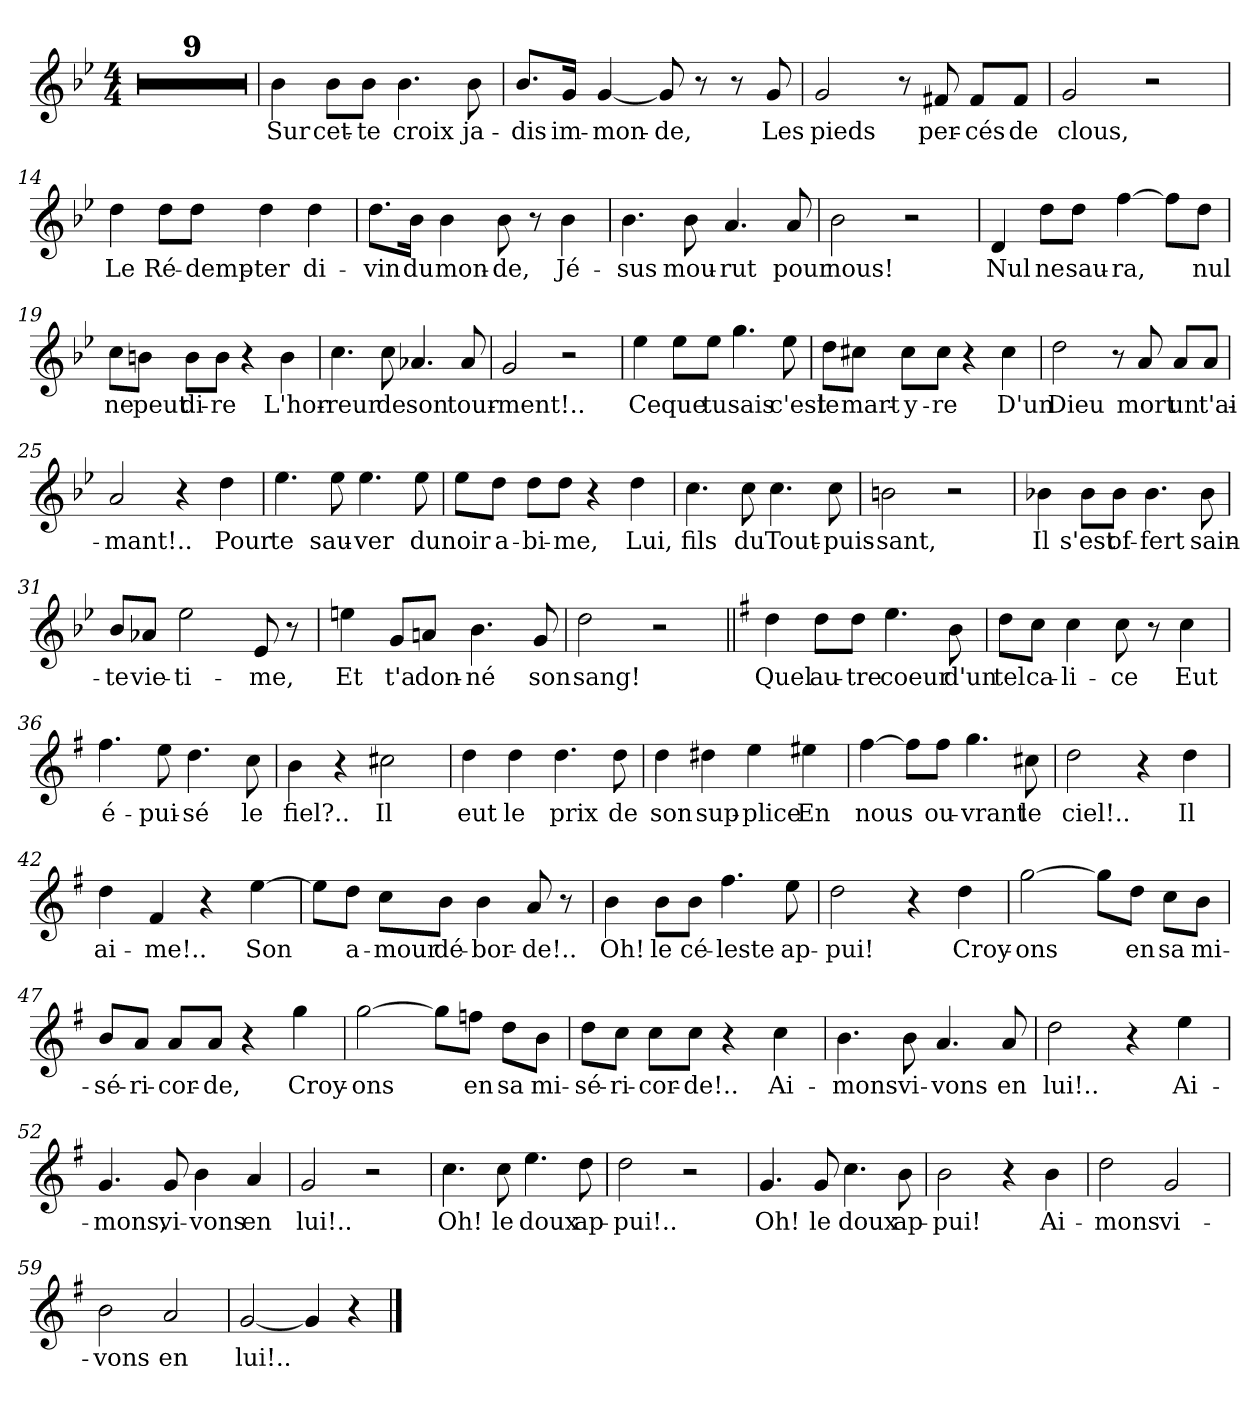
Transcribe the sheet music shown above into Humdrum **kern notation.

**kern	**text
*part1	*part1
*staff1	*staff1
*clefG2	*
*k[b-e-]	*
*M4/4	*
=1	=1
1r	.
=2	=2
1r	.
=3	=3
1r	.
=4	=4
1r	.
=5	=5
1r	.
=6	=6
1r	.
=7	=7
1r	.
=8	=8
1r	.
=9	=9
1r	.
=10	=10
!	!LO:LY:b
4b-\	Sur
!	!LO:LY:b
8b-\L	cet-
!	!LO:LY:b
8b-\J	-te
!	!LO:LY:b
4.b-\	croix
!	!LO:LY:b
8b-\	ja-
=11	=11
!	!LO:LY:b
8.b-/L	-dis
!	!LO:LY:b
16g/Jk	im-
!	!LO:LY:b
[4g/	-mon-
!	!LO:LY:b
8g/]	-de,
8r	.
8r	.
!	!LO:LY:b
8g/	Les
=12	=12
!	!LO:LY:b
2g/	pieds
8r	.
!	!LO:LY:b
8f#X/	per-
!	!LO:LY:b
8f#/L	cés
!	!LO:LY:b
8f#/J	de
!!LO:LB:g=z
=13	=13
!	!LO:LY:b
2g/	clous,
2r	.
=14	=14
!	!LO:LY:b
4dd\	Le
!	!LO:LY:b
8dd\L	Ré-
!	!LO:LY:b
8dd\J	-demp-
!	!LO:LY:b
4dd\	-ter
!	!LO:LY:b
4dd\	di-
=15	=15
!	!LO:LY:b
8.dd\L	-vin
!	!LO:LY:b
16b-\Jk	du
!	!LO:LY:b
4b-\	mon-
!	!LO:LY:b
8b-\	-de,
8r	.
!	!LO:LY:b
4b-\	Jé-
=16	=16
!	!LO:LY:b
4.b-\	-sus
!	!LO:LY:b
8b-\	mou-
!	!LO:LY:b
4.a/	-rut
!	!LO:LY:b
8a/	pour
=17	=17
!	!LO:LY:b
2b-\	nous!
2r	.
=18	=18
!	!LO:LY:b
4d/	Nul
!	!LO:LY:b
8dd\L	ne
!	!LO:LY:b
8dd\J	sau-
!	!LO:LY:b
[4ff\	-ra,
8ff\L]	.
!	!LO:LY:b
8dd\J	nul
=19	=19
!	!LO:LY:b
8cc\L	ne
!	!LO:LY:b
8bn\J	peut
!	!LO:LY:b
8b\L	di-
!	!LO:LY:b
8b\J	-re
4r	.
!	!LO:LY:b
4b\	L'hor-
!!LO:LB:g=z
=20	=20
!	!LO:LY:b
4.cc\	-reur
!	!LO:LY:b
8cc\	de
!	!LO:LY:b
4.a-X/	son
!	!LO:LY:b
8a-/	tour-
=21	=21
!	!LO:LY:b
2g/	-ment!..
2r	.
=22	=22
!	!LO:LY:b
4ee-\	Ce
!	!LO:LY:b
8ee-\L	que
!	!LO:LY:b
8ee-\J	tu
!	!LO:LY:b
4.gg\	sais
!	!LO:LY:b
8ee-\	c'est
=23	=23
!	!LO:LY:b
8dd\L	le
!	!LO:LY:b
8cc#X\J	mart-
!	!LO:LY:b
8cc#\L	-y-
!	!LO:LY:b
8cc#\J	-re
4r	.
!	!LO:LY:b
4cc#\	D'un
=24	=24
!	!LO:LY:b
2dd\	Dieu
8r	.
!	!LO:LY:b
8a/	mort
!	!LO:LY:b
8a/L	un
!	!LO:LY:b
8a/J	t'ai-
=25	=25
!	!LO:LY:b
2a/	-mant!..
4r	.
!	!LO:LY:b
4dd\	Pour
=26	=26
!	!LO:LY:b
4.ee-\	te
!	!LO:LY:b
8ee-\	sau-
!	!LO:LY:b
4.ee-\	-ver
!	!LO:LY:b
8ee-\	du
!!LO:LB:g=z
=27	=27
!	!LO:LY:b
8ee-\L	noir
!	!LO:LY:b
8dd\J	a-
!	!LO:LY:b
8dd\L	-bi-
!	!LO:LY:b
8dd\J	-me,
4r	.
!	!LO:LY:b
4dd\	Lui,
=28	=28
!	!LO:LY:b
4.cc\	fils
!	!LO:LY:b
8cc\	du
!	!LO:LY:b
4.cc\	Tout-
!	!LO:LY:b
8cc\	-puis-
=29	=29
!	!LO:LY:b
2bn\	-sant,
2r	.
=30	=30
!	!LO:LY:b
4b-X\	Il
!	!LO:LY:b
8b-\L	s'est
!	!LO:LY:b
8b-\J	of-
!	!LO:LY:b
4.b-\	-fert
!	!LO:LY:b
8b-\	sain-
=31	=31
!	!LO:LY:b
8b-/L	-te
!	!LO:LY:b
8a-X/J	vie-
!	!LO:LY:b
2ee-\	-ti-
!	!LO:LY:b
8e-/	-me,
8r	.
=32	=32
!	!LO:LY:b
4een\	Et
!	!LO:LY:b
8g/L	t'a
!	!LO:LY:b
8an/J	don-
!	!LO:LY:b
4.b-\	-né
!	!LO:LY:b
8g/	son
=33	=33
!	!LO:LY:b
2dd\	sang!
2r	.
!!LO:LB:g=z
=34||	=34||
*k[f#]	*
!	!LO:LY:b
4dd\	Quel
!	!LO:LY:b
8dd\L	au-
!	!LO:LY:b
8dd\J	-tre
!	!LO:LY:b
4.ee\	coeur
!	!LO:LY:b
8b\	d'un
=35	=35
!	!LO:LY:b
8dd\L	tel
!	!LO:LY:b
8cc\J	ca-
!	!LO:LY:b
4cc\	-li-
!	!LO:LY:b
8cc\	-ce
8r	.
!	!LO:LY:b
4cc\	Eut
=36	=36
!	!LO:LY:b
4.ff#\	é-
!	!LO:LY:b
8ee\	-pui-
!	!LO:LY:b
4.dd\	-sé
!	!LO:LY:b
8cc\	le
=37	=37
!	!LO:LY:b
4b\	fiel?..
4r	.
!	!LO:LY:b
2cc#X\	Il
=38	=38
!	!LO:LY:b
4dd\	eut
!	!LO:LY:b
4dd\	le
!	!LO:LY:b
4.dd\	prix
!	!LO:LY:b
8dd\	de
=39	=39
!	!LO:LY:b
4dd\	son
!	!LO:LY:b
4dd#X\	sup-
!	!LO:LY:b
4ee\	-plice
!	!LO:LY:b
4ee#X\	En
=40	=40
!	!LO:LY:b
[4ff#\	nous
8ff#\L]	.
!	!LO:LY:b
8ff#\J	ou-
!	!LO:LY:b
4.gg\	-vrant
!	!LO:LY:b
8cc#X\	le
!!LO:LB:g=z
=41	=41
!	!LO:LY:b
2dd\	ciel!..
4r	.
!	!LO:LY:b
4dd\	Il
=42	=42
!	!LO:LY:b
4dd\	ai-
!	!LO:LY:b
4f#/	-me!..
4r	.
!	!LO:LY:b
[4ee\	Son
=43	=43
8ee\L]	.
!	!LO:LY:b
8dd\J	a-
!	!LO:LY:b
8cc\L	-mour
!	!LO:LY:b
8b\J	dé-
!	!LO:LY:b
4b\	-bor-
!	!LO:LY:b
8a/	-de!..
8r	.
=44	=44
!	!LO:LY:b
4b\	Oh!
!	!LO:LY:b
8b\L	le
!	!LO:LY:b
8b\J	cé-
!	!LO:LY:b
4.ff#\	-leste
!	!LO:LY:b
8ee\	ap-
=45	=45
!	!LO:LY:b
2dd\	-pui!
4r	.
!	!LO:LY:b
4dd\	Croy-
=46	=46
!	!LO:LY:b
[2gg\	-ons
8gg\L]	.
!	!LO:LY:b
8dd\J	en
!	!LO:LY:b
8cc\L	sa
!	!LO:LY:b
8b\J	mi-
=47	=47
!	!LO:LY:b
8b/L	sé-
!	!LO:LY:b
8a/J	-ri-
!	!LO:LY:b
8a/L	-cor-
!	!LO:LY:b
8a/J	-de,
4r	.
!	!LO:LY:b
4gg\	Croy-
!!LO:LB:g=z
=48	=48
!	!LO:LY:b
[2gg\	-ons
8gg\L]	.
!	!LO:LY:b
8ffn\J	en
!	!LO:LY:b
8dd\L	sa
!	!LO:LY:b
8b\J	mi-
=49	=49
!	!LO:LY:b
8dd\L	-sé-
!	!LO:LY:b
8cc\J	-ri-
!	!LO:LY:b
8cc\L	cor-
!	!LO:LY:b
8cc\J	-de!..
4r	.
!	!LO:LY:b
4cc\	Ai-
=50	=50
!	!LO:LY:b
4.b\	-mons
!	!LO:LY:b
8b\	vi-
!	!LO:LY:b
4.a/	-vons
!	!LO:LY:b
8a/	en
=51	=51
!	!LO:LY:b
2dd\	lui!..
4r	.
!	!LO:LY:b
4ee\	Ai-
=52	=52
!	!LO:LY:b
4.g/	-mons,
!	!LO:LY:b
8g/	vi-
!	!LO:LY:b
4b\	-vons
!	!LO:LY:b
4a/	en
=53	=53
!	!LO:LY:b
2g/	lui!..
2r	.
=54	=54
!	!LO:LY:b
4.cc\	Oh!
!	!LO:LY:b
8cc\	le
!	!LO:LY:b
4.ee\	doux
!	!LO:LY:b
8dd\	ap-
=55	=55
!	!LO:LY:b
2dd\	-pui!..
2r	.
!!LO:LB:g=z
=56	=56
!	!LO:LY:b
4.g/	Oh!
!	!LO:LY:b
8g/	le
!	!LO:LY:b
4.cc\	doux
!	!LO:LY:b
8b\	ap-
=57	=57
!	!LO:LY:b
2b\	-pui!
4r	.
!	!LO:LY:b
4b\	Ai-
=58	=58
!	!LO:LY:b
2dd\	-mons
!	!LO:LY:b
2g/	vi-
=59	=59
!	!LO:LY:b
2b\	-vons
!	!LO:LY:b
2a/	en
=60	=60
!	!LO:LY:b
[2g/	lui!..
4g/]	.
4r	.
==	==
*-	*-
